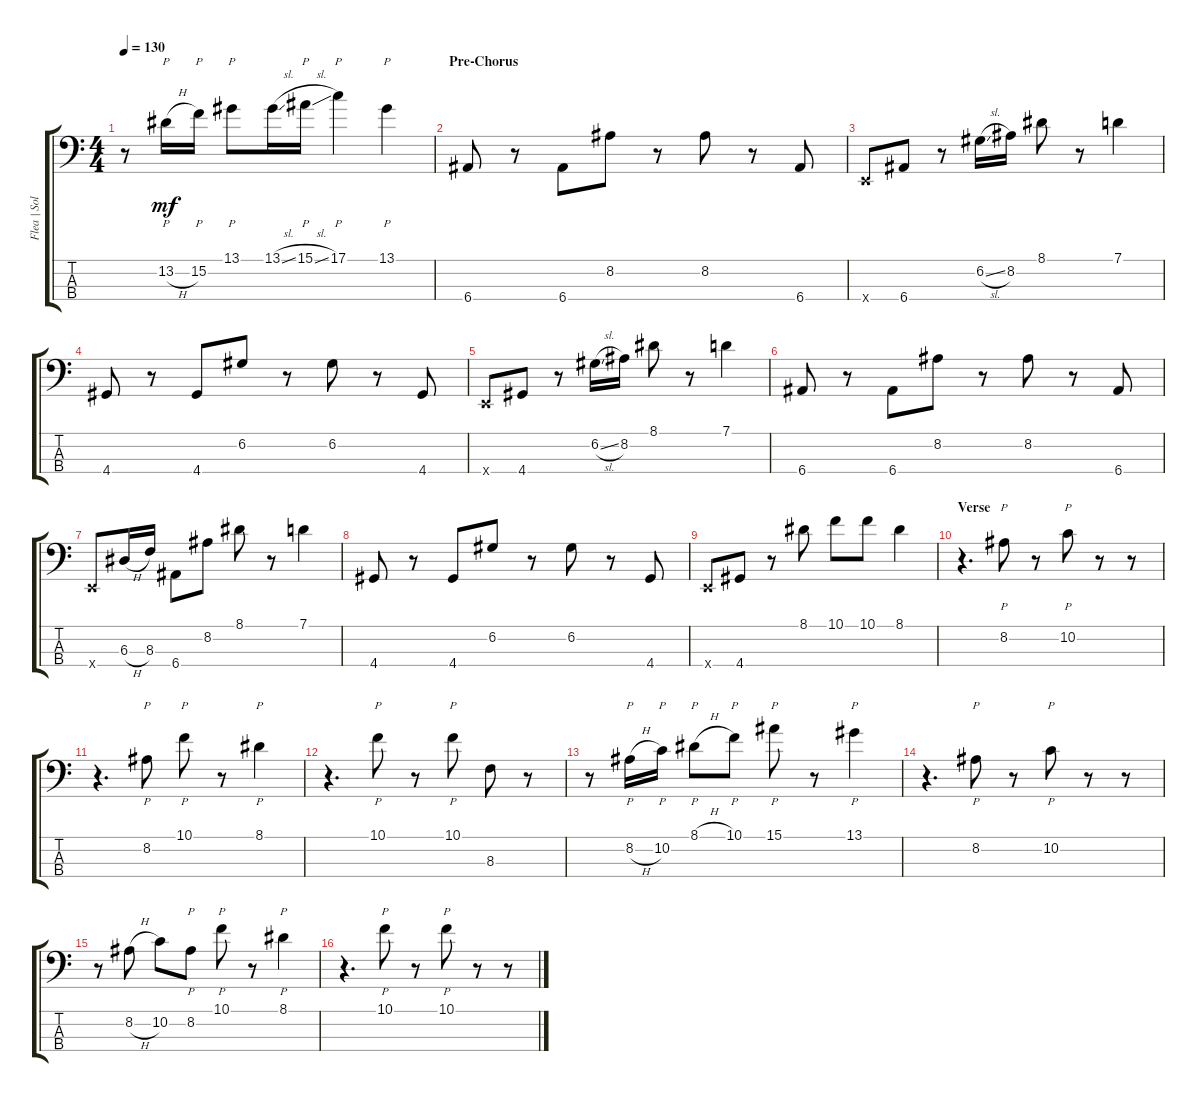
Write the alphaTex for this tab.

\track ("Flea | Solo" "Flea | Sol") {instrument slapbass1}
\staff {score tabs}
\tuning (G2 D2 A1 E1) {hide}
\ts (4 4)
\tempo 130
\clef f4
\ks c
r.8{dy mf} 13.2{h}.16{p} 15.2.16{p} 13.1.8{p} 13.1{sl}.16 15.1{sl}.16{p} 17.1.4{p} 13.1.4{p} |
\section ("" "Pre-Chorus")
6.4.8 r.8 6.4.8 8.2.8 r.8 8.2.8 r.8 6.4.8 |
0.4{x}.8 6.4.8 r.8 6.2{sl}.16 8.2.16 8.1.8 r.8 7.1.4 |
4.4.8 r.8 4.4.8 6.2.8 r.8 6.2.8 r.8 4.4.8 |
0.4{x}.8 4.4.8 r.8 6.2{sl}.16 8.2.16 8.1.8 r.8 7.1.4 |
6.4.8 r.8 6.4.8 8.2.8 r.8 8.2.8 r.8 6.4.8 |
0.4{x}.8 6.3{h}.16 8.3.16 6.4.8 8.2.8 8.1.8 r.8 7.1.4 |
4.4.8 r.8 4.4.8 6.2.8 r.8 6.2.8 r.8 4.4.8 |
0.4{x}.8 4.4.8 r.8 8.1.8 10.1.8 10.1.8 8.1.4 |
\section ("" "Verse")
r.4{d} 8.2.8{p} r.8 10.2.8{p} r.8 r.8 |
r.4{d} 8.2.8{p} 10.1.8{p} r.8 8.1.4{p} |
r.4{d} 10.1.8{p} r.8 10.1.8{p} 8.3.8 r.8 |
r.8 8.2{h}.16{p} 10.2.16{p} 8.1{h}.8{p} 10.1.8{p} 15.1.8{p} r.8 13.1.4{p} |
r.4{d} 8.2.8{p} r.8 10.2.8{p} r.8 r.8 |
r.8 8.2{h}.8 10.2.8 8.2.8{p} 10.1.8{p} r.8 8.1.4{p} |
r.4{d} 10.1.8{p} r.8 10.1.8{p} r.8 r.8
